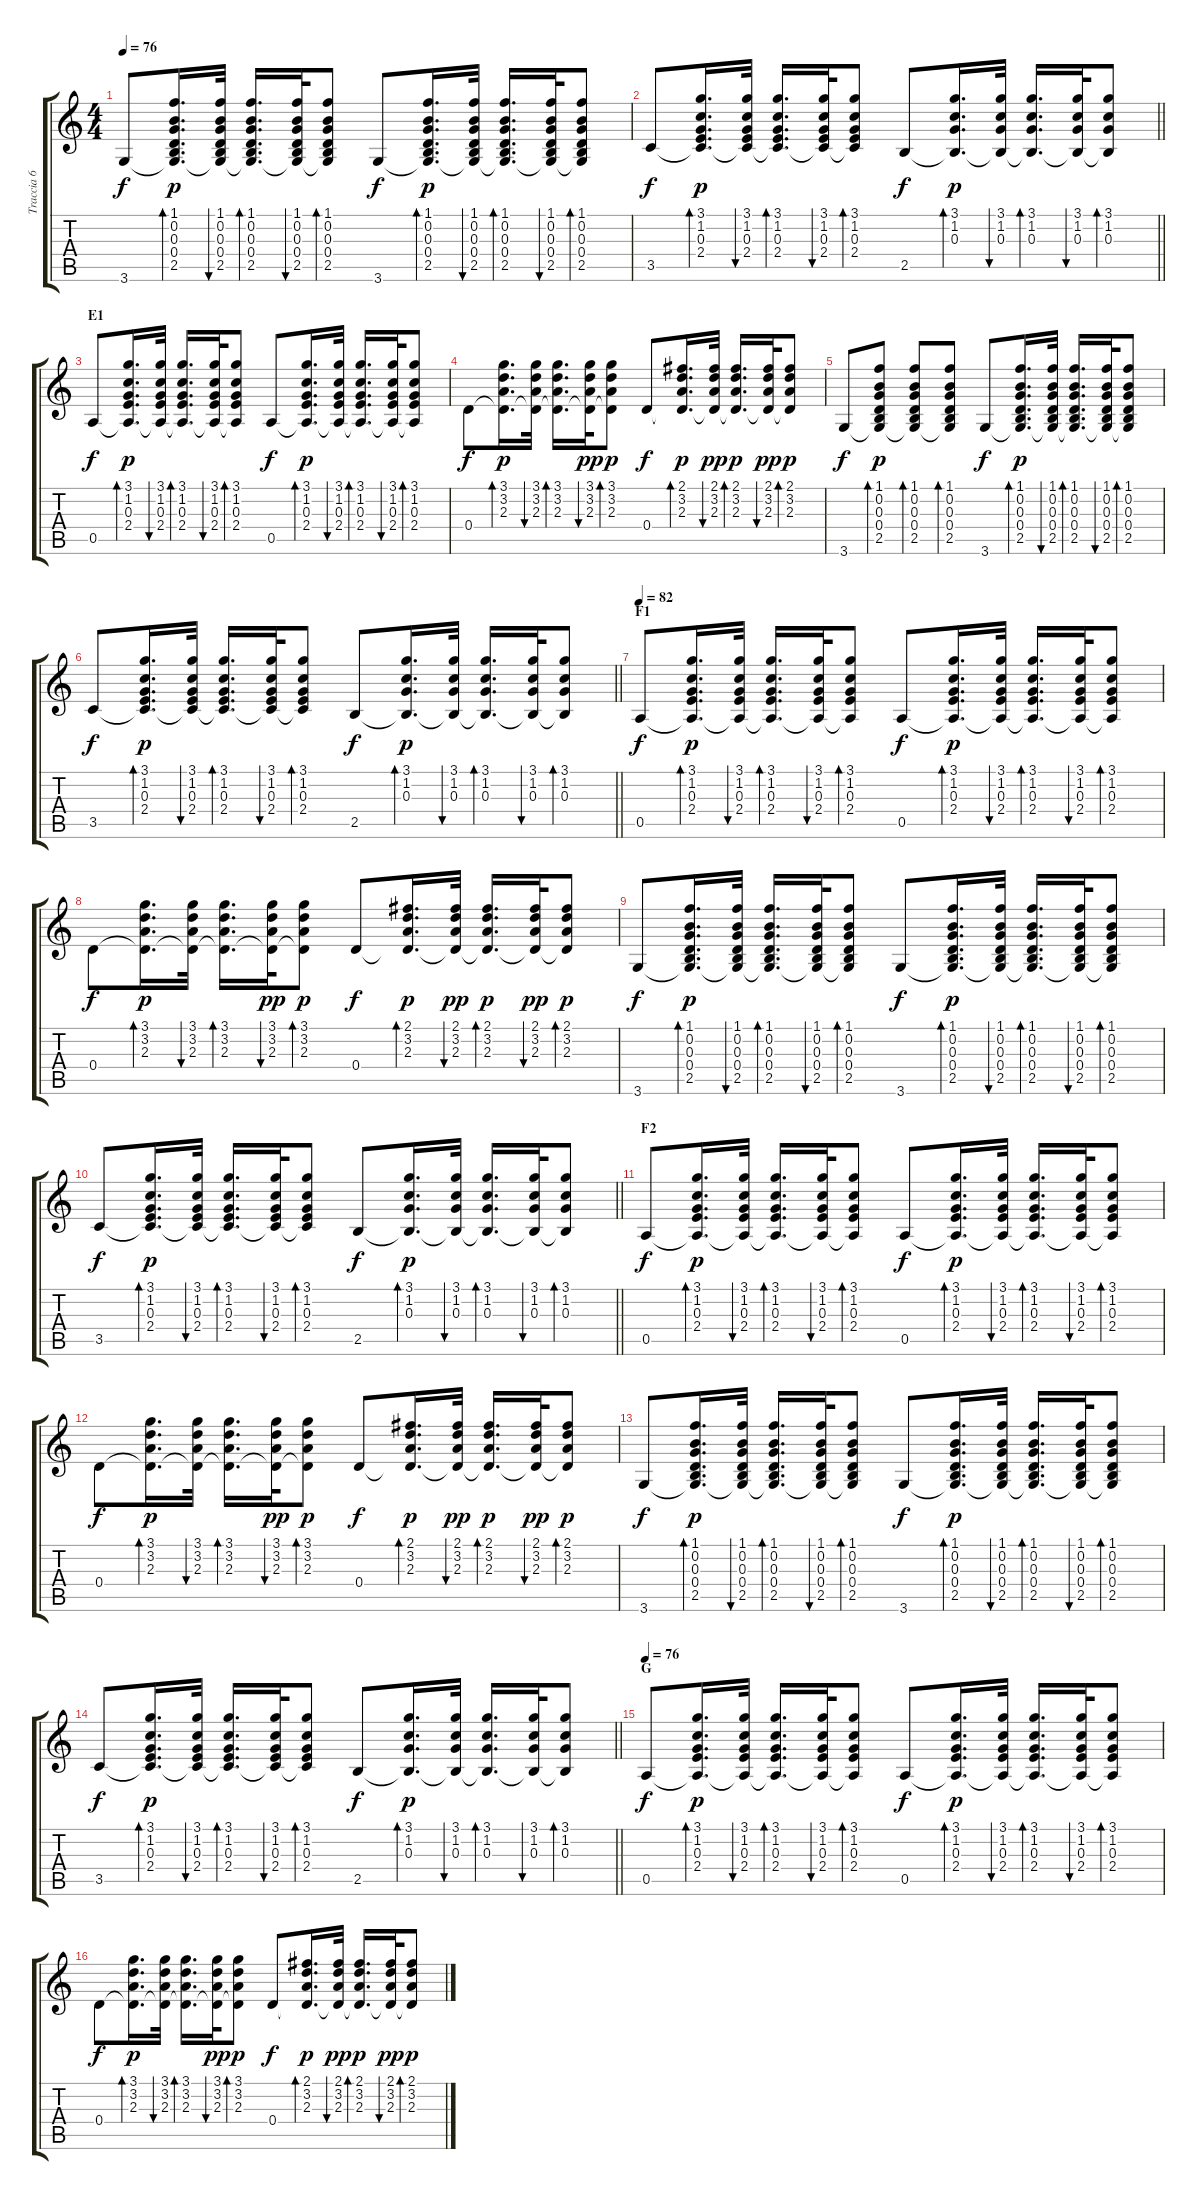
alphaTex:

\track ("Traccia 6" "Traccia 6") {instrument acousticguitarsteel}
\staff {score tabs}
\tuning (E4 B3 G3 D3 A2 E2) {hide}
\ts (4 4)
\tempo 76
\clef g2
\ks c
3.6.8{dy f} (1.1 0.2 0.3 0.4 2.5 3.6{t}).16{d bd 60 dy p} (1.1 0.2 0.3 0.4 2.5 3.6{t}).32{bu 60} (1.1 0.2 0.3 0.4 2.5 3.6{t}).16{d bd 60} (1.1 0.2 0.3 0.4 2.5 3.6{t}).32{bu 60} (1.1 0.2 0.3 0.4 2.5 3.6{t}).8{bd 60} 3.6.8{dy f} (1.1 0.2 0.3 0.4 2.5 3.6{t}).16{d bd 60 dy p} (1.1 0.2 0.3 0.4 2.5 3.6{t}).32{bu 60} (1.1 0.2 0.3 0.4 2.5 3.6{t}).16{d bd 60} (1.1 0.2 0.3 0.4 2.5 3.6{t}).32{bu 60} (1.1 0.2 0.3 0.4 2.5 3.6{t}).8{bd 60} |
\barLineRight lightlight
3.5.8{dy f} (3.1 1.2 0.3 2.4 3.5{t}).16{d bd 60 dy p} (3.1 1.2 0.3 2.4 3.5{t}).32{bu 60} (3.1 1.2 0.3 2.4 3.5{t}).16{d bd 60} (3.1 1.2 0.3 2.4 3.5{t}).32{bu 60} (3.1 1.2 0.3 2.4 3.5{t}).8{bd 60} 2.5.8{dy f} (3.1 1.2 0.3 2.5{t}).16{d bd 60 dy p} (3.1 1.2 0.3 2.5{t}).32{bu 60} (3.1 1.2 0.3 2.5{t}).16{d bd 60} (3.1 1.2 0.3 2.5{t}).32{bu 60} (3.1 1.2 0.3 2.5{t}).8{bd 60} |
\section ("" "E1")
0.5.8{dy f} (3.1 1.2 0.3 2.4 0.5{t}).16{d bd 60 dy p} (3.1 1.2 0.3 2.4 0.5{t}).32{bu 60} (3.1 1.2 0.3 2.4 0.5{t}).16{d bd 60} (3.1 1.2 0.3 2.4 0.5{t}).32{bu 60} (3.1 1.2 0.3 2.4 0.5{t}).8{bd 60} 0.5.8{dy f} (3.1 1.2 0.3 2.4 0.5{t}).16{d bd 60 dy p} (3.1 1.2 0.3 2.4 0.5{t}).32{bu 60} (3.1 1.2 0.3 2.4 0.5{t}).16{d bd 60} (3.1 1.2 0.3 2.4 0.5{t}).32{bu 60} (3.1 1.2 0.3 2.4 0.5{t}).8{bd 60} |
0.4.8{dy f} (3.1 3.2 2.3 0.4{t}).16{d bd 60 dy p} (3.1 3.2 2.3 0.4{t}).32{bu 60} (3.1 3.2 2.3 0.4{t}).16{d bd 60} (3.1 3.2 2.3 0.4{t}).32{bu 60 dy pp} (3.1 3.2 2.3 0.4{t}).8{bd 60 dy p} 0.4.8{dy f} (2.1 3.2 2.3 0.4{t}).16{d bd 60 dy p} (2.1 3.2 2.3 0.4{t}).32{bu 60 dy pp} (2.1 3.2 2.3 0.4{t}).16{d bd 60 dy p} (2.1 3.2 2.3 0.4{t}).32{bu 60 dy pp} (2.1 3.2 2.3 0.4{t}).8{bd 60 dy p} |
3.6.8{dy f} (1.1 0.2 0.3 0.4 2.5 3.6{t}).8{bd 60 dy p} (1.1 0.2 0.3 0.4 2.5 3.6{t}).8{bd 60} (1.1 0.2 0.3 0.4 2.5 3.6{t}).8{bd 60} 3.6.8{dy f} (1.1 0.2 0.3 0.4 2.5 3.6{t}).16{d bd 60 dy p} (1.1 0.2 0.3 0.4 2.5 3.6{t}).32{bu 60} (1.1 0.2 0.3 0.4 2.5 3.6{t}).16{d bd 60} (1.1 0.2 0.3 0.4 2.5 3.6{t}).32{bu 60} (1.1 0.2 0.3 0.4 2.5 3.6{t}).8{bd 60} |
\barLineRight lightlight
3.5.8{dy f} (3.1 1.2 0.3 2.4 3.5{t}).16{d bd 60 dy p} (3.1 1.2 0.3 2.4 3.5{t}).32{bu 60} (3.1 1.2 0.3 2.4 3.5{t}).16{d bd 60} (3.1 1.2 0.3 2.4 3.5{t}).32{bu 60} (3.1 1.2 0.3 2.4 3.5{t}).8{bd 60} 2.5.8{dy f} (3.1 1.2 0.3 2.5{t}).16{d bd 60 dy p} (3.1 1.2 0.3 2.5{t}).32{bu 60} (3.1 1.2 0.3 2.5{t}).16{d bd 60} (3.1 1.2 0.3 2.5{t}).32{bu 60} (3.1 1.2 0.3 2.5{t}).8{bd 60} |
\section ("" "F1")
\tempo 82
0.5.8{dy f} (3.1 1.2 0.3 2.4 0.5{t}).16{d bd 60 dy p} (3.1 1.2 0.3 2.4 0.5{t}).32{bu 60} (3.1 1.2 0.3 2.4 0.5{t}).16{d bd 60} (3.1 1.2 0.3 2.4 0.5{t}).32{bu 60} (3.1 1.2 0.3 2.4 0.5{t}).8{bd 60} 0.5.8{dy f} (3.1 1.2 0.3 2.4 0.5{t}).16{d bd 60 dy p} (3.1 1.2 0.3 2.4 0.5{t}).32{bu 60} (3.1 1.2 0.3 2.4 0.5{t}).16{d bd 60} (3.1 1.2 0.3 2.4 0.5{t}).32{bu 60} (3.1 1.2 0.3 2.4 0.5{t}).8{bd 60} |
0.4.8{dy f} (3.1 3.2 2.3 0.4{t}).16{d bd 60 dy p} (3.1 3.2 2.3 0.4{t}).32{bu 60} (3.1 3.2 2.3 0.4{t}).16{d bd 60} (3.1 3.2 2.3 0.4{t}).32{bu 60 dy pp} (3.1 3.2 2.3 0.4{t}).8{bd 60 dy p} 0.4.8{dy f} (2.1 3.2 2.3 0.4{t}).16{d bd 60 dy p} (2.1 3.2 2.3 0.4{t}).32{bu 60 dy pp} (2.1 3.2 2.3 0.4{t}).16{d bd 60 dy p} (2.1 3.2 2.3 0.4{t}).32{bu 60 dy pp} (2.1 3.2 2.3 0.4{t}).8{bd 60 dy p} |
3.6.8{dy f} (1.1 0.2 0.3 0.4 2.5 3.6{t}).16{d bd 60 dy p} (1.1 0.2 0.3 0.4 2.5 3.6{t}).32{bu 60} (1.1 0.2 0.3 0.4 2.5 3.6{t}).16{d bd 60} (1.1 0.2 0.3 0.4 2.5 3.6{t}).32{bu 60} (1.1 0.2 0.3 0.4 2.5 3.6{t}).8{bd 60} 3.6.8{dy f} (1.1 0.2 0.3 0.4 2.5 3.6{t}).16{d bd 60 dy p} (1.1 0.2 0.3 0.4 2.5 3.6{t}).32{bu 60} (1.1 0.2 0.3 0.4 2.5 3.6{t}).16{d bd 60} (1.1 0.2 0.3 0.4 2.5 3.6{t}).32{bu 60} (1.1 0.2 0.3 0.4 2.5 3.6{t}).8{bd 60} |
\barLineRight lightlight
3.5.8{dy f} (3.1 1.2 0.3 2.4 3.5{t}).16{d bd 60 dy p} (3.1 1.2 0.3 2.4 3.5{t}).32{bu 60} (3.1 1.2 0.3 2.4 3.5{t}).16{d bd 60} (3.1 1.2 0.3 2.4 3.5{t}).32{bu 60} (3.1 1.2 0.3 2.4 3.5{t}).8{bd 60} 2.5.8{dy f} (3.1 1.2 0.3 2.5{t}).16{d bd 60 dy p} (3.1 1.2 0.3 2.5{t}).32{bu 60} (3.1 1.2 0.3 2.5{t}).16{d bd 60} (3.1 1.2 0.3 2.5{t}).32{bu 60} (3.1 1.2 0.3 2.5{t}).8{bd 60} |
\section ("" "F2")
0.5.8{dy f} (3.1 1.2 0.3 2.4 0.5{t}).16{d bd 60 dy p} (3.1 1.2 0.3 2.4 0.5{t}).32{bu 60} (3.1 1.2 0.3 2.4 0.5{t}).16{d bd 60} (3.1 1.2 0.3 2.4 0.5{t}).32{bu 60} (3.1 1.2 0.3 2.4 0.5{t}).8{bd 60} 0.5.8{dy f} (3.1 1.2 0.3 2.4 0.5{t}).16{d bd 60 dy p} (3.1 1.2 0.3 2.4 0.5{t}).32{bu 60} (3.1 1.2 0.3 2.4 0.5{t}).16{d bd 60} (3.1 1.2 0.3 2.4 0.5{t}).32{bu 60} (3.1 1.2 0.3 2.4 0.5{t}).8{bd 60} |
0.4.8{dy f} (3.1 3.2 2.3 0.4{t}).16{d bd 60 dy p} (3.1 3.2 2.3 0.4{t}).32{bu 60} (3.1 3.2 2.3 0.4{t}).16{d bd 60} (3.1 3.2 2.3 0.4{t}).32{bu 60 dy pp} (3.1 3.2 2.3 0.4{t}).8{bd 60 dy p} 0.4.8{dy f} (2.1 3.2 2.3 0.4{t}).16{d bd 60 dy p} (2.1 3.2 2.3 0.4{t}).32{bu 60 dy pp} (2.1 3.2 2.3 0.4{t}).16{d bd 60 dy p} (2.1 3.2 2.3 0.4{t}).32{bu 60 dy pp} (2.1 3.2 2.3 0.4{t}).8{bd 60 dy p} |
3.6.8{dy f} (1.1 0.2 0.3 0.4 2.5 3.6{t}).16{d bd 60 dy p} (1.1 0.2 0.3 0.4 2.5 3.6{t}).32{bu 60} (1.1 0.2 0.3 0.4 2.5 3.6{t}).16{d bd 60} (1.1 0.2 0.3 0.4 2.5 3.6{t}).32{bu 60} (1.1 0.2 0.3 0.4 2.5 3.6{t}).8{bd 60} 3.6.8{dy f} (1.1 0.2 0.3 0.4 2.5 3.6{t}).16{d bd 60 dy p} (1.1 0.2 0.3 0.4 2.5 3.6{t}).32{bu 60} (1.1 0.2 0.3 0.4 2.5 3.6{t}).16{d bd 60} (1.1 0.2 0.3 0.4 2.5 3.6{t}).32{bu 60} (1.1 0.2 0.3 0.4 2.5 3.6{t}).8{bd 60} |
\barLineRight lightlight
3.5.8{dy f} (3.1 1.2 0.3 2.4 3.5{t}).16{d bd 60 dy p} (3.1 1.2 0.3 2.4 3.5{t}).32{bu 60} (3.1 1.2 0.3 2.4 3.5{t}).16{d bd 60} (3.1 1.2 0.3 2.4 3.5{t}).32{bu 60} (3.1 1.2 0.3 2.4 3.5{t}).8{bd 60} 2.5.8{dy f} (3.1 1.2 0.3 2.5{t}).16{d bd 60 dy p} (3.1 1.2 0.3 2.5{t}).32{bu 60} (3.1 1.2 0.3 2.5{t}).16{d bd 60} (3.1 1.2 0.3 2.5{t}).32{bu 60} (3.1 1.2 0.3 2.5{t}).8{bd 60} |
\section ("" "G")
\tempo 76
0.5.8{dy f} (3.1 1.2 0.3 2.4 0.5{t}).16{d bd 60 dy p} (3.1 1.2 0.3 2.4 0.5{t}).32{bu 60} (3.1 1.2 0.3 2.4 0.5{t}).16{d bd 60} (3.1 1.2 0.3 2.4 0.5{t}).32{bu 60} (3.1 1.2 0.3 2.4 0.5{t}).8{bd 60} 0.5.8{dy f} (3.1 1.2 0.3 2.4 0.5{t}).16{d bd 60 dy p} (3.1 1.2 0.3 2.4 0.5{t}).32{bu 60} (3.1 1.2 0.3 2.4 0.5{t}).16{d bd 60} (3.1 1.2 0.3 2.4 0.5{t}).32{bu 60} (3.1 1.2 0.3 2.4 0.5{t}).8{bd 60} |
0.4.8{dy f} (3.1 3.2 2.3 0.4{t}).16{d bd 60 dy p} (3.1 3.2 2.3 0.4{t}).32{bu 60} (3.1 3.2 2.3 0.4{t}).16{d bd 60} (3.1 3.2 2.3 0.4{t}).32{bu 60 dy pp} (3.1 3.2 2.3 0.4{t}).8{bd 60 dy p} 0.4.8{dy f} (2.1 3.2 2.3 0.4{t}).16{d bd 60 dy p} (2.1 3.2 2.3 0.4{t}).32{bu 60 dy pp} (2.1 3.2 2.3 0.4{t}).16{d bd 60 dy p} (2.1 3.2 2.3 0.4{t}).32{bu 60 dy pp} (2.1 3.2 2.3 0.4{t}).8{bd 60 dy p}
